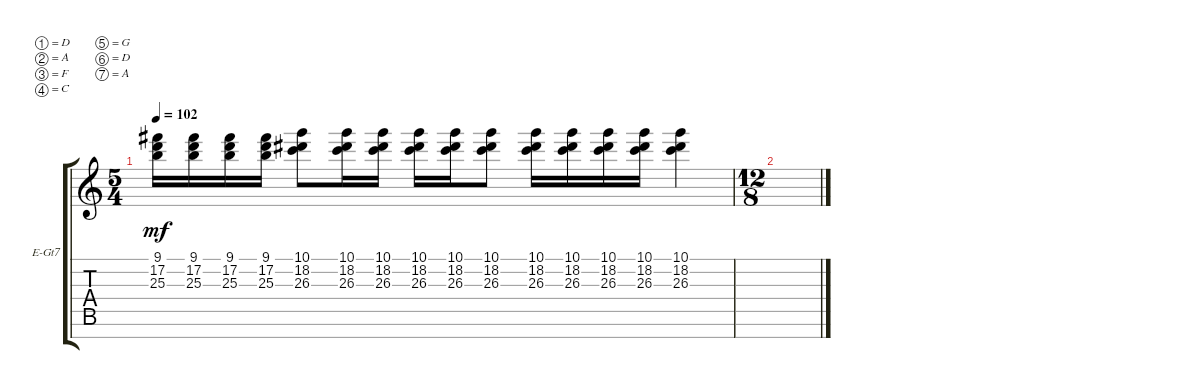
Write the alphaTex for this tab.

\defaultSystemsLayout 4
\bracketExtendMode groupsimilarinstruments
\firstSystemTrackNameOrientation horizontal
\otherSystemsTrackNameOrientation horizontal
\track ("Morean" "E-Gt7") {instrument distortionguitar}
\staff {score tabs}
\tuning (D4 A3 F3 C3 G2 D2 A1)
\ts (5 4)
\tempo 102
\clef g2
\ks c
(9.1 17.2 25.3{acc #}).16{dy mf} (9.1 17.2 25.3{acc #}).16 (9.1 17.2 25.3{acc #}).16 (9.1 17.2 25.3{acc #}).16 (10.1 18.2{acc #} 26.3).8 (10.1 18.2{acc #} 26.3).16 (10.1 18.2{acc #} 26.3).16 (10.1 18.2{acc #} 26.3).16 (10.1 18.2{acc #} 26.3).16 (10.1 18.2{acc #} 26.3).8 (10.1 18.2{acc #} 26.3).16 (10.1 18.2{acc #} 26.3).16 (10.1 18.2{acc #} 26.3).16 (10.1 18.2{acc #} 26.3).16 (10.1 18.2{acc #} 26.3).4 |
\ts (12 8)
